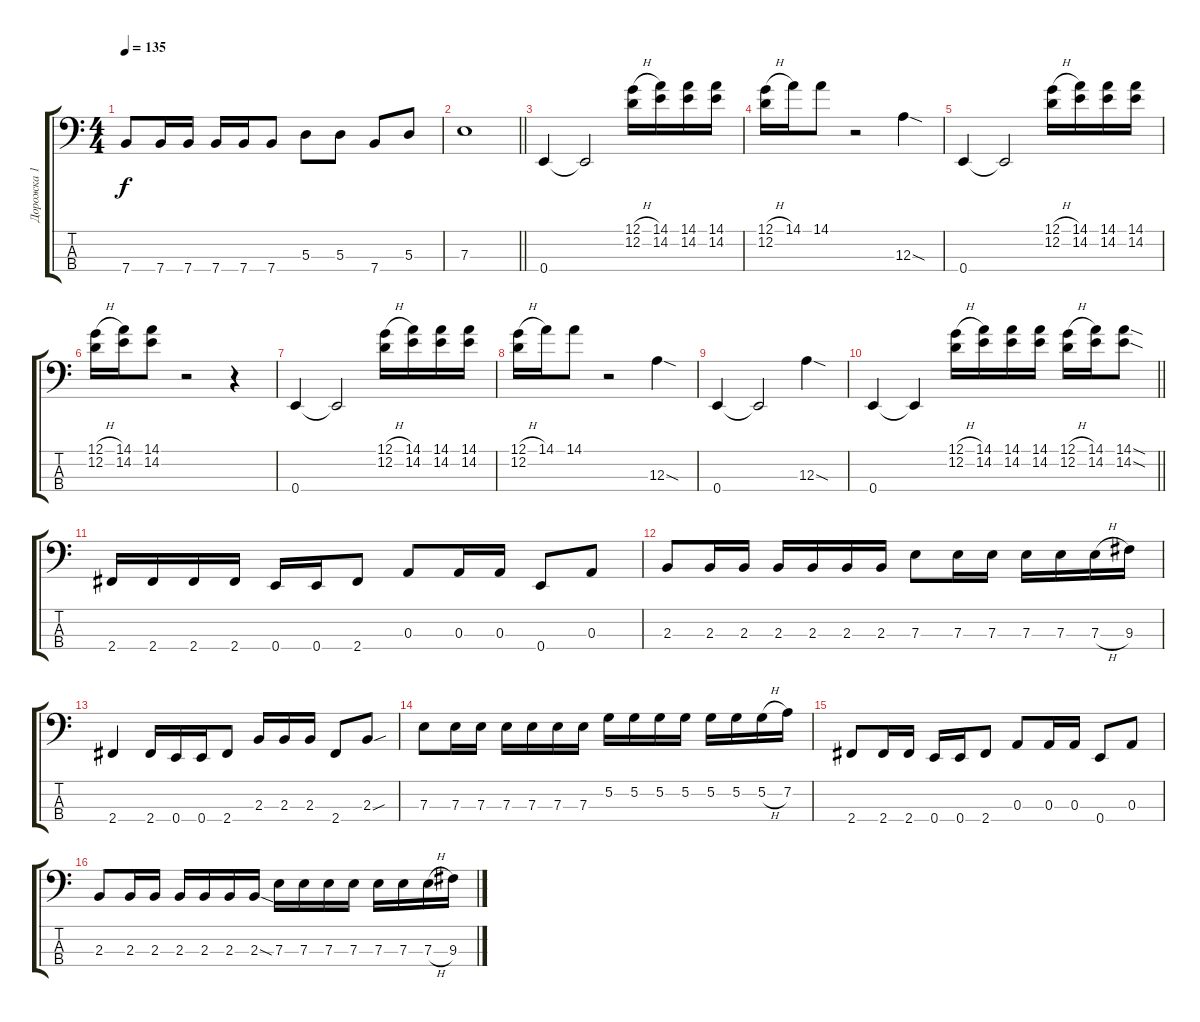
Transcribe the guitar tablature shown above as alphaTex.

\track ("Дорожка 1" "Дорожка 1") {instrument slapbass1}
\staff {score tabs}
\tuning (G2 D2 A1 E1) {hide}
\ts (4 4)
\tempo 135
\clef f4
\ks c
7.4.8{dy f} 7.4.16 7.4.16 7.4.16 7.4.16 7.4.8 5.3.8 5.3.8 7.4.8 5.3.8 |
\barLineRight lightlight
7.3.1 |
0.4.4 0.4{t}.2 (12.1{h} 12.2).16 (14.1 14.2).16 (14.1 14.2).16 (14.1 14.2).16 |
(12.1{h} 12.2).16 14.1.16 14.1.8 r.2 12.3{sod}.4 |
0.4.4 0.4{t}.2 (12.1{h} 12.2).16 (14.1 14.2).16 (14.1 14.2).16 (14.1 14.2).16 |
(12.1{h} 12.2).16 (14.1 14.2).16 (14.1 14.2).8 r.2 r.4 |
0.4.4 0.4{t}.2 (12.1{h} 12.2).16 (14.1 14.2).16 (14.1 14.2).16 (14.1 14.2).16 |
(12.1{h} 12.2).16 14.1.16 14.1.8 r.2 12.3{sod}.4 |
0.4.4 0.4{t}.2 12.3{sod}.4 |
\barLineRight lightlight
0.4.4 0.4{t}.4 (12.1{h} 12.2).16 (14.1 14.2).16 (14.1 14.2).16 (14.1 14.2).16 (12.1{h} 12.2).16 (14.1 14.2).16 (14.1{sod} 14.2{sod}).8 |
2.4.16 2.4.16 2.4.16 2.4.16 0.4.16 0.4.16 2.4.8 0.3.8 0.3.16 0.3.16 0.4.8 0.3.8 |
2.3.8 2.3.16 2.3.16 2.3.16 2.3.16 2.3.16 2.3.16 7.3.8 7.3.16 7.3.16 7.3.16 7.3.16 7.3{h}.16 9.3.16 |
2.4.4 2.4.16 0.4.16 0.4.16 2.4.8 2.3.16 2.3.16 2.3.16 2.4.8 2.3{sou}.8 |
7.3.8 7.3.16 7.3.16 7.3.16 7.3.16 7.3.16 7.3.16 5.2.16 5.2.16 5.2.16 5.2.16 5.2.16 5.2.16 5.2{h}.16 7.2.16 |
2.4.8 2.4.16 2.4.16 0.4.16 0.4.16 2.4.8 0.3.8 0.3.16 0.3.16 0.4.8 0.3.8 |
2.3.8 2.3.16 2.3.16 2.3.16 2.3.16 2.3.16 2.3{sod}.16 7.3.16 7.3.16 7.3.16 7.3.16 7.3.16 7.3.16 7.3{h}.16 9.3.16
